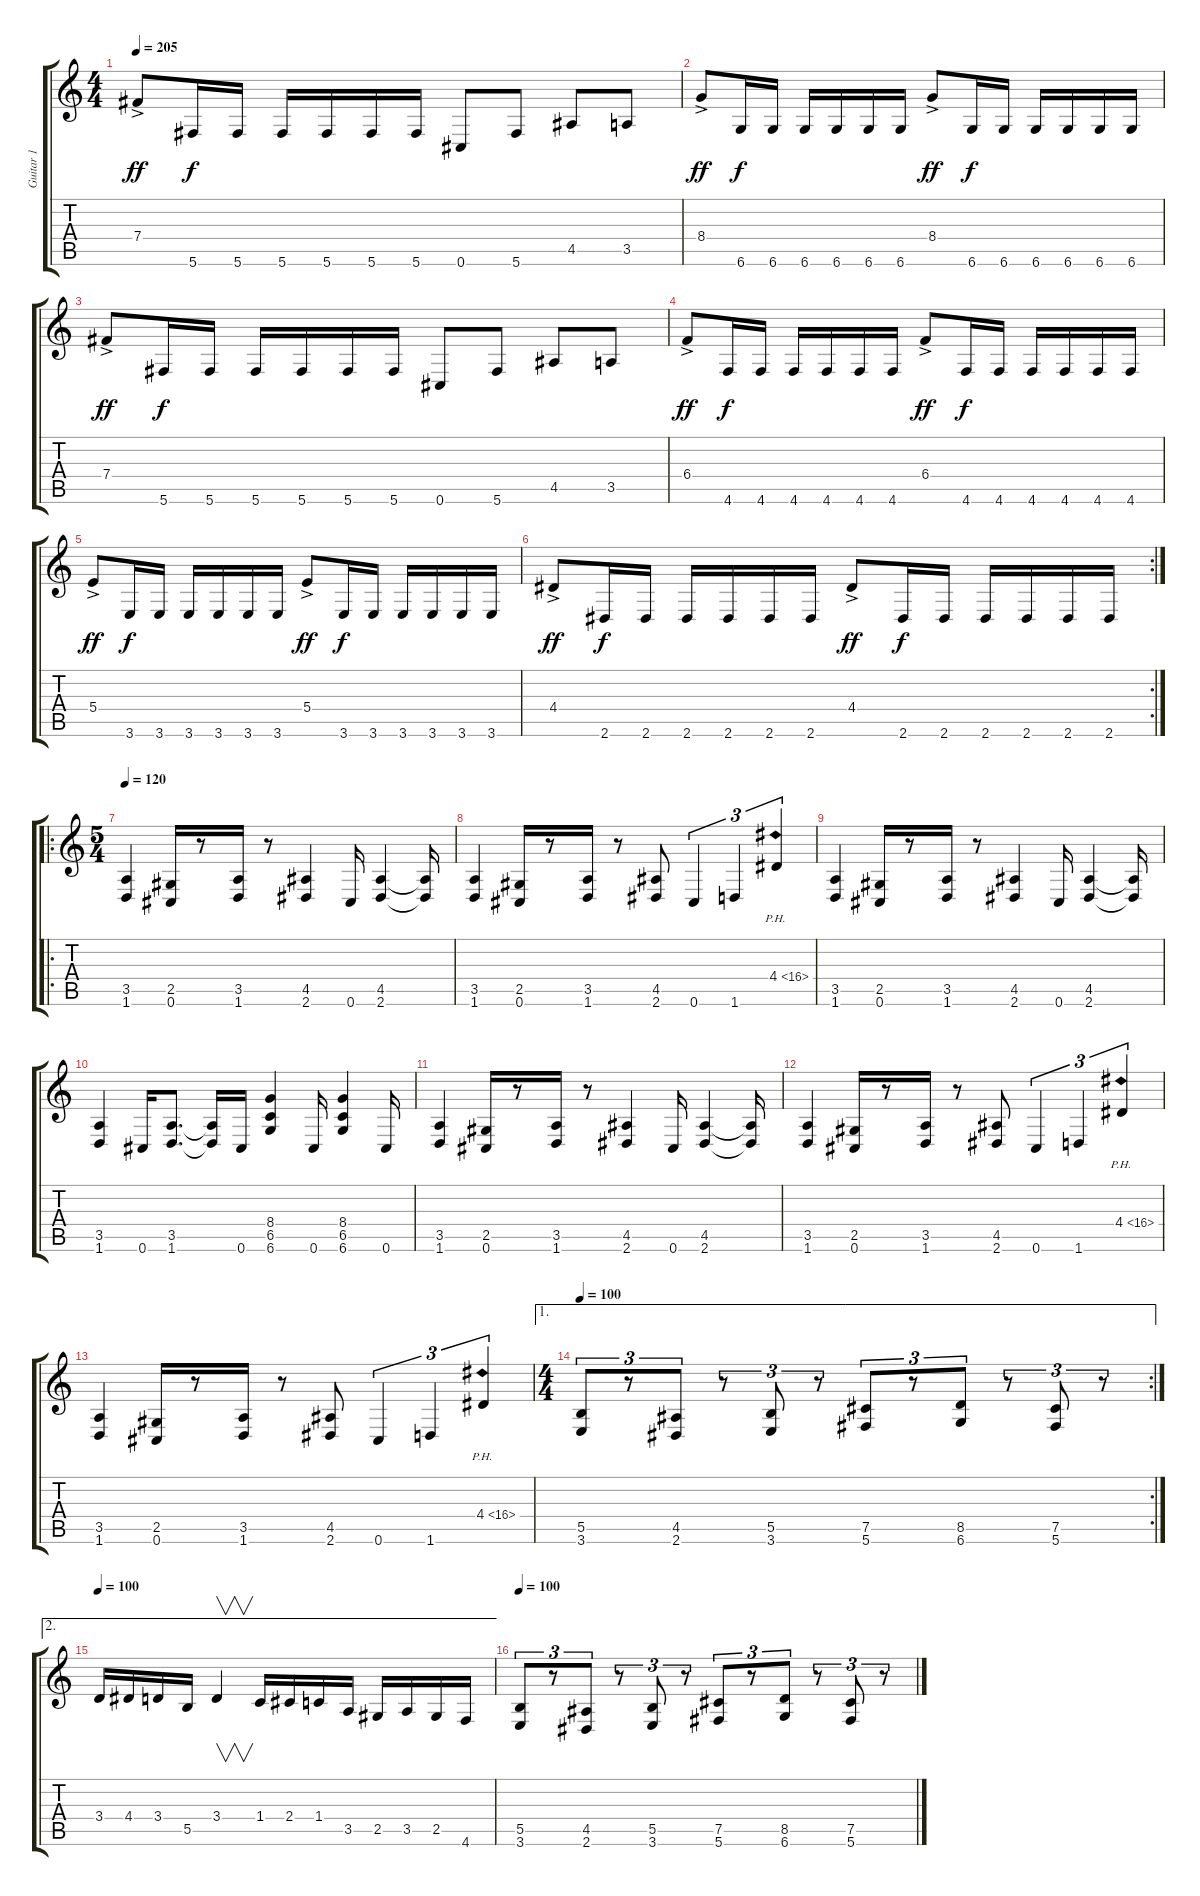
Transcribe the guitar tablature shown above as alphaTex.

\track ("Guitar 1" "Guitar 1") {instrument distortionguitar}
\staff {score tabs}
\tuning (Db4 Ab3 E3 B2 Gb2 Db2) {hide}
\ts (4 4)
\tempo 205
\clef g2
\ks c
7.4{ac}.8{dy ff} 5.6.16{dy f} 5.6.16 5.6.16 5.6.16 5.6.16 5.6.16 0.6.8 5.6.8 4.5.8 3.5.8 |
8.4{ac}.8{dy ff} 6.6.16{dy f} 6.6.16 6.6.16 6.6.16 6.6.16 6.6.16 8.4{ac}.8{dy ff} 6.6.16{dy f} 6.6.16 6.6.16 6.6.16 6.6.16 6.6.16 |
7.4{ac}.8{dy ff} 5.6.16{dy f} 5.6.16 5.6.16 5.6.16 5.6.16 5.6.16 0.6.8 5.6.8 4.5.8 3.5.8 |
6.4{ac}.8{dy ff} 4.6.16{dy f} 4.6.16 4.6.16 4.6.16 4.6.16 4.6.16 6.4{ac}.8{dy ff} 4.6.16{dy f} 4.6.16 4.6.16 4.6.16 4.6.16 4.6.16 |
5.4{ac}.8{dy ff} 3.6.16{dy f} 3.6.16 3.6.16 3.6.16 3.6.16 3.6.16 5.4{ac}.8{dy ff} 3.6.16{dy f} 3.6.16 3.6.16 3.6.16 3.6.16 3.6.16 |
\rc 2
4.4{ac}.8{dy ff} 2.6.16{dy f} 2.6.16 2.6.16 2.6.16 2.6.16 2.6.16 4.4{ac}.8{dy ff} 2.6.16{dy f} 2.6.16 2.6.16 2.6.16 2.6.16 2.6.16 |
\ro
\ts (5 4)
\tempo 120
(3.5 1.6).4 (2.5 0.6).16 r.8 (3.5 1.6).16 r.8 (4.5 2.6).4 0.6.16 (4.5 2.6).4 (4.5{t} 2.6{t}).16 |
(3.5 1.6).4 (2.5 0.6).16 r.8 (3.5 1.6).16 r.8 (4.5 2.6).8 0.6.4{tu (3 2)} 1.6.4{tu (3 2)} 4.4{ph 12}.4{tu (3 2)} |
(3.5 1.6).4 (2.5 0.6).16 r.8 (3.5 1.6).16 r.8 (4.5 2.6).4 0.6.16 (4.5 2.6).4 (4.5{t} 2.6{t}).16 |
(3.5 1.6).4 0.6.16 (3.5 1.6).8{d} (3.5{t} 1.6{t}).16 0.6.16 (8.4 6.5 6.6).4 0.6.16 (8.4 6.5 6.6).4 0.6.16 |
(3.5 1.6).4 (2.5 0.6).16 r.8 (3.5 1.6).16 r.8 (4.5 2.6).4 0.6.16 (4.5 2.6).4 (4.5{t} 2.6{t}).16 |
(3.5 1.6).4 (2.5 0.6).16 r.8 (3.5 1.6).16 r.8 (4.5 2.6).8 0.6.4{tu (3 2)} 1.6.4{tu (3 2)} 4.4{ph 12}.4{tu (3 2)} |
(3.5 1.6).4 (2.5 0.6).16 r.8 (3.5 1.6).16 r.8 (4.5 2.6).8 0.6.4{tu (3 2)} 1.6.4{tu (3 2)} 4.4{ph 12}.4{tu (3 2)} |
\ae 1
\rc 2
\ts (4 4)
\tempo 100
(5.5 3.6).8{tu (3 2)} r.8{tu (3 2)} (4.5 2.6).8{tu (3 2)} r.8{tu (3 2)} (5.5 3.6).8{tu (3 2)} r.8{tu (3 2)} (7.5 5.6).8{tu (3 2)} r.8{tu (3 2)} (8.5 6.6).8{tu (3 2)} r.8{tu (3 2)} (7.5 5.6).8{tu (3 2)} r.8{tu (3 2)} |
\ae 2
\tempo 100
3.4.16 4.4.16 3.4.16 5.5.16 3.4.4{v} 1.4.16 2.4.16 1.4.16 3.5.16 2.5.16 3.5.16 2.5.16 4.6.16 |
\tempo 100
(5.5 3.6).8{tu (3 2)} r.8{tu (3 2)} (4.5 2.6).8{tu (3 2)} r.8{tu (3 2)} (5.5 3.6).8{tu (3 2)} r.8{tu (3 2)} (7.5 5.6).8{tu (3 2)} r.8{tu (3 2)} (8.5 6.6).8{tu (3 2)} r.8{tu (3 2)} (7.5 5.6).8{tu (3 2)} r.8{tu (3 2)}
